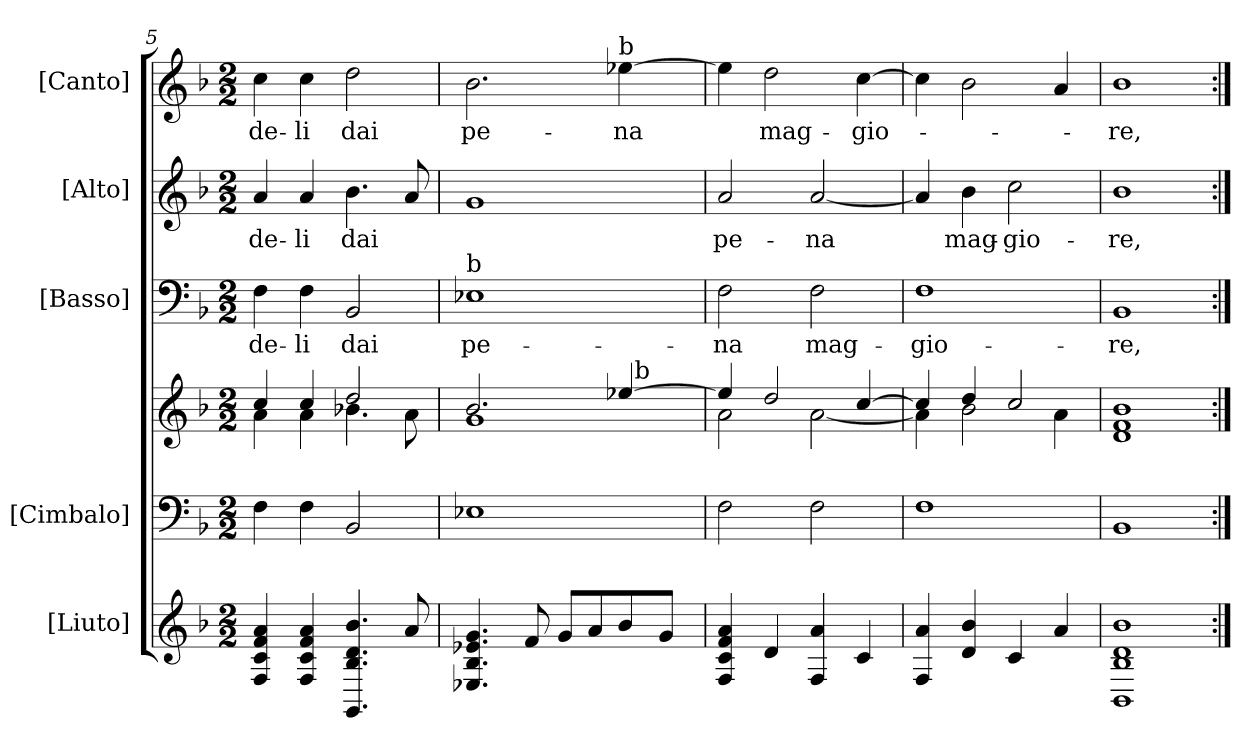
**kern	**kern	**kern	**kern	**text	**kern	**text	**kern	**text
*part5	*part4	*part4	*part3	*part3	*part2	*part2	*part1	*part1
*staff6	*staff5	*staff4	*staff3	*staff3	*staff2	*staff2	*staff1	*staff1
*I"[Liuto]	*I"[Cimbalo]	*	*I"[Basso]	*	*I"[Alto]	*	*I"[Canto]	*
*I'Liuto	*	*	*I'B.	*	*I'Alt.	*	*I'Cant.	*
!!LO:LB:g=z
*clefG2	*clefF4	*clefG2	*clefF4	*	*clefG2	*	*clefG2	*
*k[b-]	*k[b-]	*k[b-]	*k[b-]	*	*k[b-]	*	*k[b-]	*
*F:	*F:	*F:	*F:	*	*F:	*	*F:	*
*M2/2	*M2/2	*M2/2	*M2/2	*	*M2/2	*	*M2/2	*
=5	=5	=5	=5	=5	=5	=5	=5	=5
*	*	*^	*	*	*	*	*	*
!	!	!	!	!	!LO:LY:b:color=#000000	!	!	!	!
!	!	!	!	!	!	!	!LO:LY:b:color=#000000	!	!
!	!	!	!	!	!	!	!	!	!LO:LY:b:color=#000000
4Fi/ 4ci 4fi 4ai	4Fi\	4cci/	4ai\	4Fi\	-de-	4ai/	-de-	4cci\	-de-
!	!	!	!	!	!LO:LY:b:color=#000000	!	!	!	!
!	!	!	!	!	!	!	!LO:LY:b:color=#000000	!	!
!	!	!	!	!	!	!	!	!	!LO:LY:b:color=#000000
4Fi/ 4ci 4fi 4ai	4Fi\	4cci/	4ai\	4Fi\	-li	4ai/	-li	4cci\	-li
!	!	!	!	!	!LO:LY:b:color=#000000	!	!	!	!
!	!	!	!	!	!	!	!LO:LY:b:color=#000000	!	!
!	!	!	!	!	!	!	!	!	!LO:LY:b:color=#000000
4.GGi/ 4.B-i 4.di 4.b-i	2BB-i/	2ddi/	4.b-Xi\	2BB-i/	dai	4.b-i\	dai	2ddi\	dai
8ai/	.	.	8ai\	.	.	8ai/	.	.	.
=6	=6	=6	=6	=6	=6	=6	=6	=6	=6
!	!	!	!	!	!LO:LY:b:color=#000000	!	!	!	!
!	!	!	!	!LO:TX:a:t=b	!	!	!	!	!
!	!	!	!	!	!	!	!	!	!LO:LY:b:color=#000000
*	*	*	*^	*	*	*	*	*	*
4.E-i/ 4.B-i 4.e-i 4.gi	1E-Xi	2.b-i/	1gi	2ryy	1E-i	pe-	1gi	.	2.b-i\	pe-
8fi/	.	.	.	.	.	.	.	.	.	.
8gi/L	.	.	.	4ryy	.	.	.	.	.	.
8ai/	.	.	.	.	.	.	.	.	.	.
!	!	!	!	!	!	!	!	!	!LO:TX:a:t=b	!
!	!	!	!	!	!	!	!	!	!	!LO:LY:b:color=#000000
8b-i/	.	[>4ee-i/	.	32ryy	.	.	.	.	[>4ee-i\	-na
.	.	.	.	256ryy	.	.	.	.	.	.
!	!	!	!	!LO:TX:a:t=b	!	!	!	!	!	!
.	.	.	.	8ryy	.	.	.	.	.	.
8gi/J	.	.	.	.	.	.	.	.	.	.
.	.	.	.	16ryy	.	.	.	.	.	.
.	.	.	.	64..ryy	.	.	.	.	.	.
*	*	*	*v	*v	*	*	*	*	*	*
=7	=7	=7	=7	=7	=7	=7	=7	=7	=7
*	*	*	*^	*	*	*	*	*	*
!	!	!	!	!	!	!LO:LY:b:color=#000000	!	!	!	!
*	*	*	*v	*v	*	*	*	*	*	*
*	*	*	*^	*	*	*	*	*	*
!	!	!	!	!	!	!	!	!LO:LY:b:color=#000000	!	!
*	*	*	*v	*v	*	*	*	*	*	*
4Fi/ 4ci 4fi 4ai	2Fi\	4ee-i/]	2ai\	2Fi\	-na	2ai/	pe-	4ee-i\]	.
!	!	!	!	!	!	!	!	!	!LO:LY:b:color=#000000
4di/	.	2ddi/	.	.	.	.	.	2ddi\	mag-
!	!	!	!	!	!LO:LY:b:color=#000000	!	!	!	!
!	!	!	!	!	!	!	!LO:LY:b:color=#000000	!	!
4Fi/ 4ai	2Fi\	.	[<2ai\	2Fi\	mag-	[<2ai/	-na	.	.
!	!	!	!	!	!	!	!	!	!LO:LY:b:color=#000000
4ci/	.	[>4cci/	.	.	.	.	.	[>4cci\	-gio-
=8	=8	=8	=8	=8	=8	=8	=8	=8	=8
!	!	!	!	!	!LO:LY:b:color=#000000	!	!	!	!
4Fi/ 4ai	1Fi	4cci/]	4ai\]	1Fi	-gio-	4ai/]	.	4cci\]	.
!	!	!	!	!	!	!	!LO:LY:b:color=#000000	!	!
4di/ 4b-i	.	4ddi/	2b-i\	.	.	4b-i\	mag-	2b-i\	.
!	!	!	!	!	!	!	!LO:LY:b:color=#000000	!	!
4ci/	.	2cci/	.	.	.	2cci\	-gio-	.	.
4ai/	.	.	4ai\	.	.	.	.	4ai/	.
=9	=9	=9	=9	=9	=9	=9	=9	=9	=9
!	!	!	!	!	!LO:LY:b:color=#000000	!	!	!	!
!	!	!	!	!	!	!	!LO:LY:b:color=#000000	!	!
!	!	!	!	!	!	!	!	!	!LO:LY:b:color=#000000
1BB-i 1B-i 1di 1b-i	1BB-i	1b-i	1di 1fi	1BB-i	-re,	1b-i	-re,	1b-i	-re,
*	*	*v	*v	*	*	*	*	*	*
=:|!	=:|!	=:|!	=:|!	=:|!	=:|!	=:|!	=:|!	=:|!
*-	*-	*-	*-	*-	*-	*-	*-	*-
